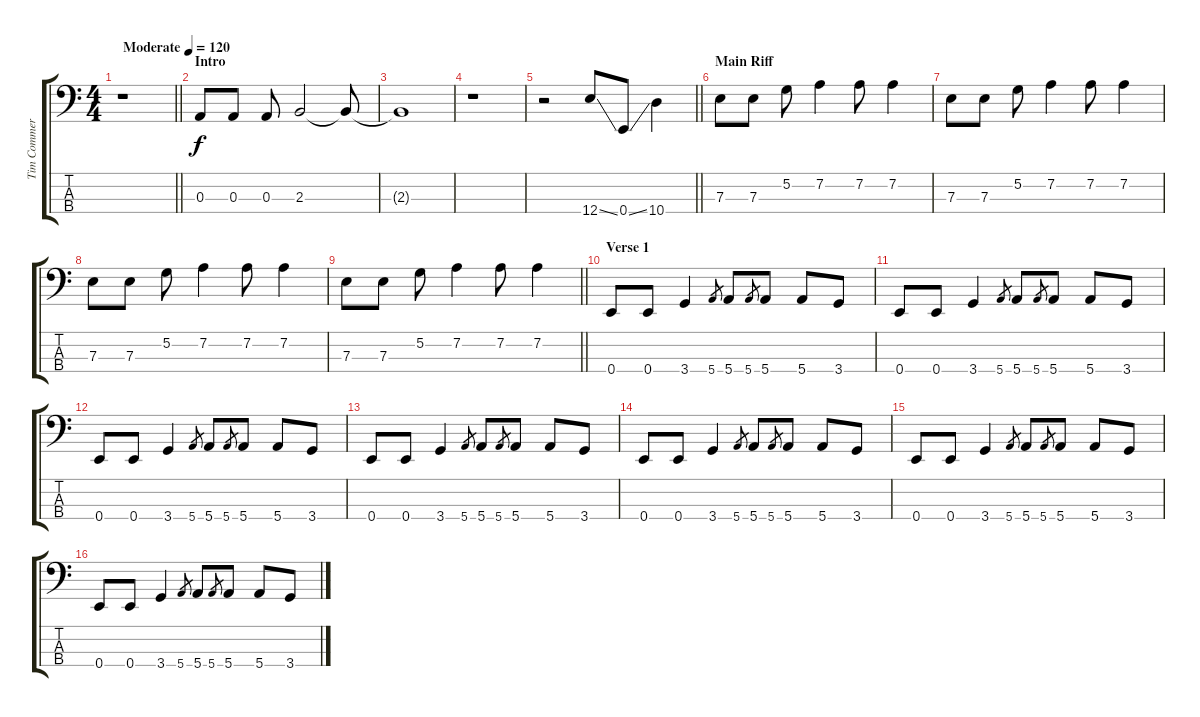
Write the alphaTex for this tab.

\track ("Tim Commerford" "Tim Commer") {instrument electricbassfinger}
\staff {score tabs}
\tuning (G2 D2 A1 E1) {hide}
\ts (4 4)
\tempo (120 "Moderate")
\clef f4
\barLineRight lightlight
\ks c
r.1{dy f instrument electricbassfinger} |
\section ("" "Intro")
0.3.8 0.3.8 0.3.8 2.3.2 2.3{t}.8 |
2.3{t}.1 |
r.1 |
\barLineRight lightlight
r.2 12.4{ss}.8 0.4{ss}.8 10.4.4 |
\section ("" "Main Riff")
7.3.8 7.3.8 5.2.8 7.2.4 7.2.8 7.2.4 |
7.3.8 7.3.8 5.2.8 7.2.4 7.2.8 7.2.4 |
7.3.8 7.3.8 5.2.8 7.2.4 7.2.8 7.2.4 |
\barLineRight lightlight
7.3.8 7.3.8 5.2.8 7.2.4 7.2.8 7.2.4 |
\section ("" "Verse 1")
0.4.8 0.4.8 3.4.4 5.4.8{gr} 5.4.8 5.4.8{gr} 5.4.8 5.4.8 3.4.8 |
0.4.8 0.4.8 3.4.4 5.4.8{gr} 5.4.8 5.4.8{gr} 5.4.8 5.4.8 3.4.8 |
0.4.8 0.4.8 3.4.4 5.4.8{gr} 5.4.8 5.4.8{gr} 5.4.8 5.4.8 3.4.8 |
0.4.8 0.4.8 3.4.4 5.4.8{gr} 5.4.8 5.4.8{gr} 5.4.8 5.4.8 3.4.8 |
0.4.8 0.4.8 3.4.4 5.4.8{gr} 5.4.8 5.4.8{gr} 5.4.8 5.4.8 3.4.8 |
0.4.8 0.4.8 3.4.4 5.4.8{gr} 5.4.8 5.4.8{gr} 5.4.8 5.4.8 3.4.8 |
0.4.8 0.4.8 3.4.4 5.4.8{gr} 5.4.8 5.4.8{gr} 5.4.8 5.4.8 3.4.8
